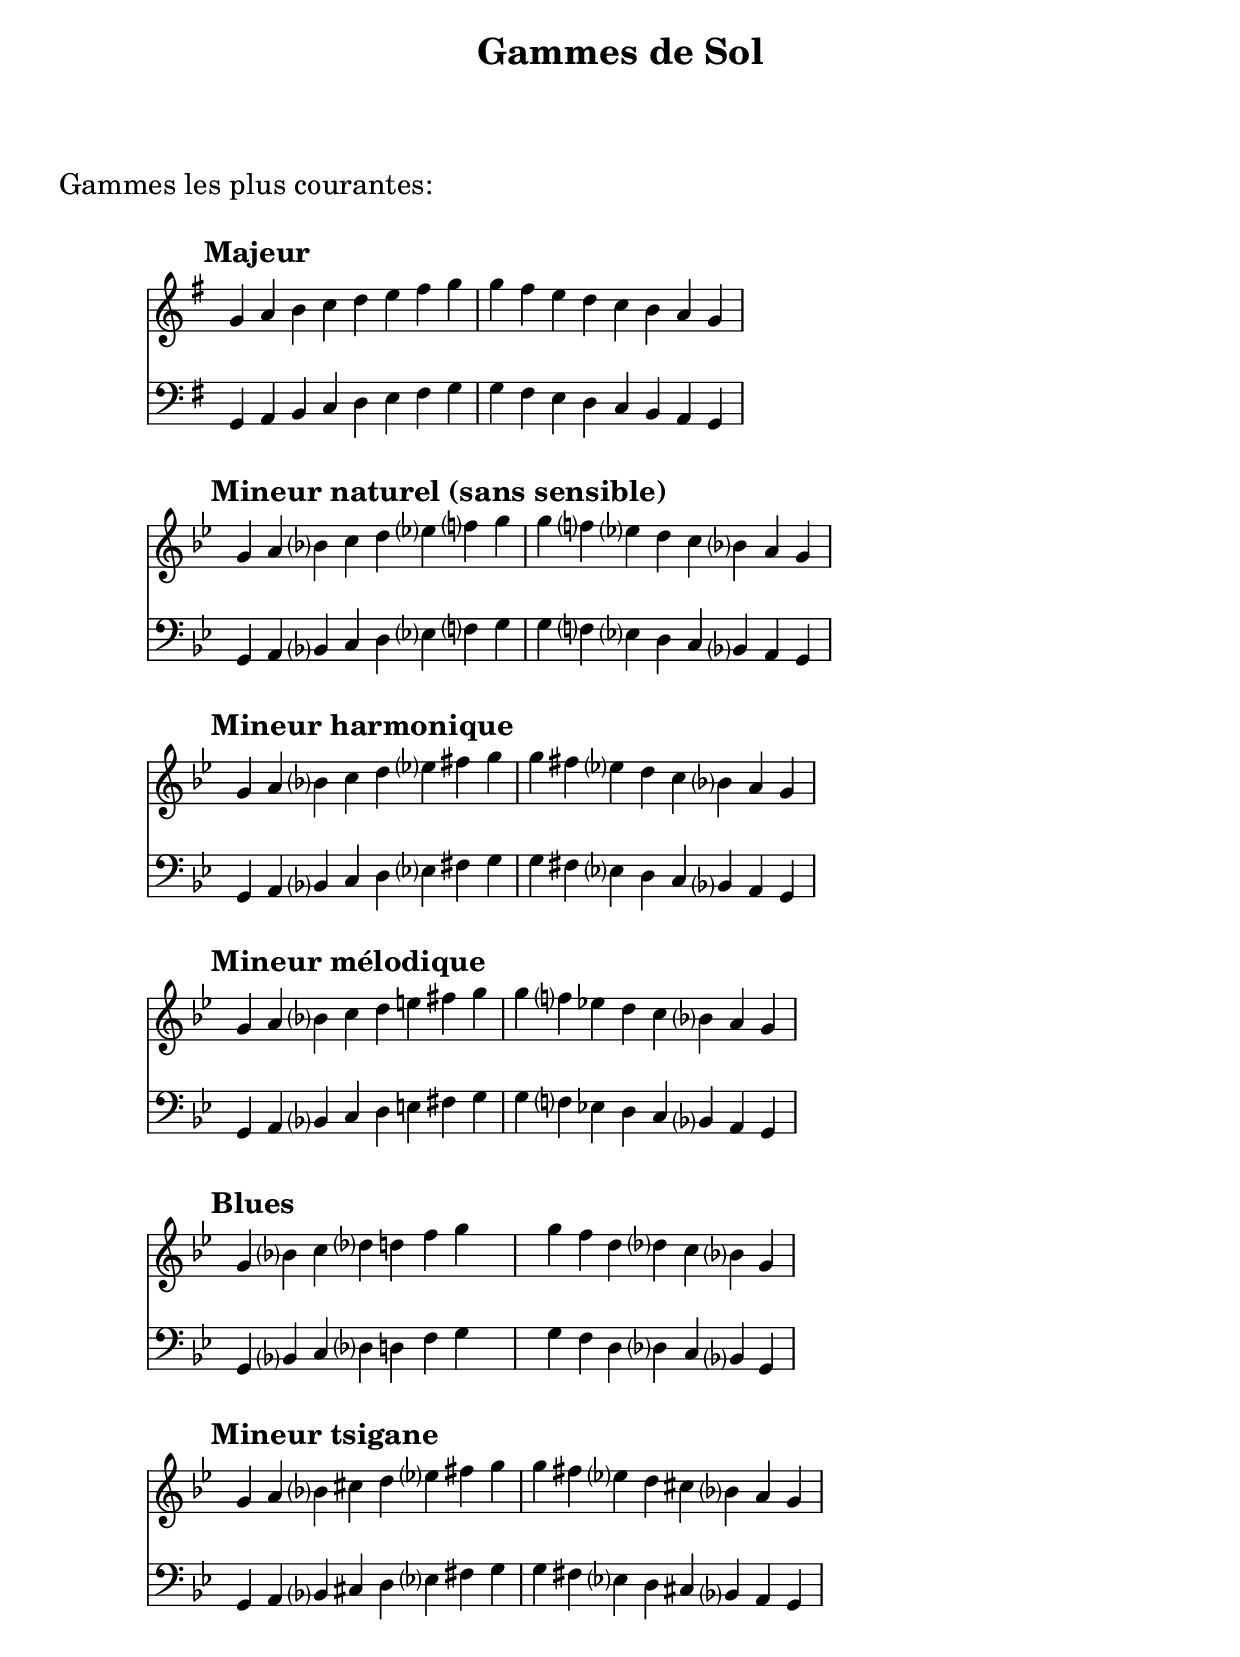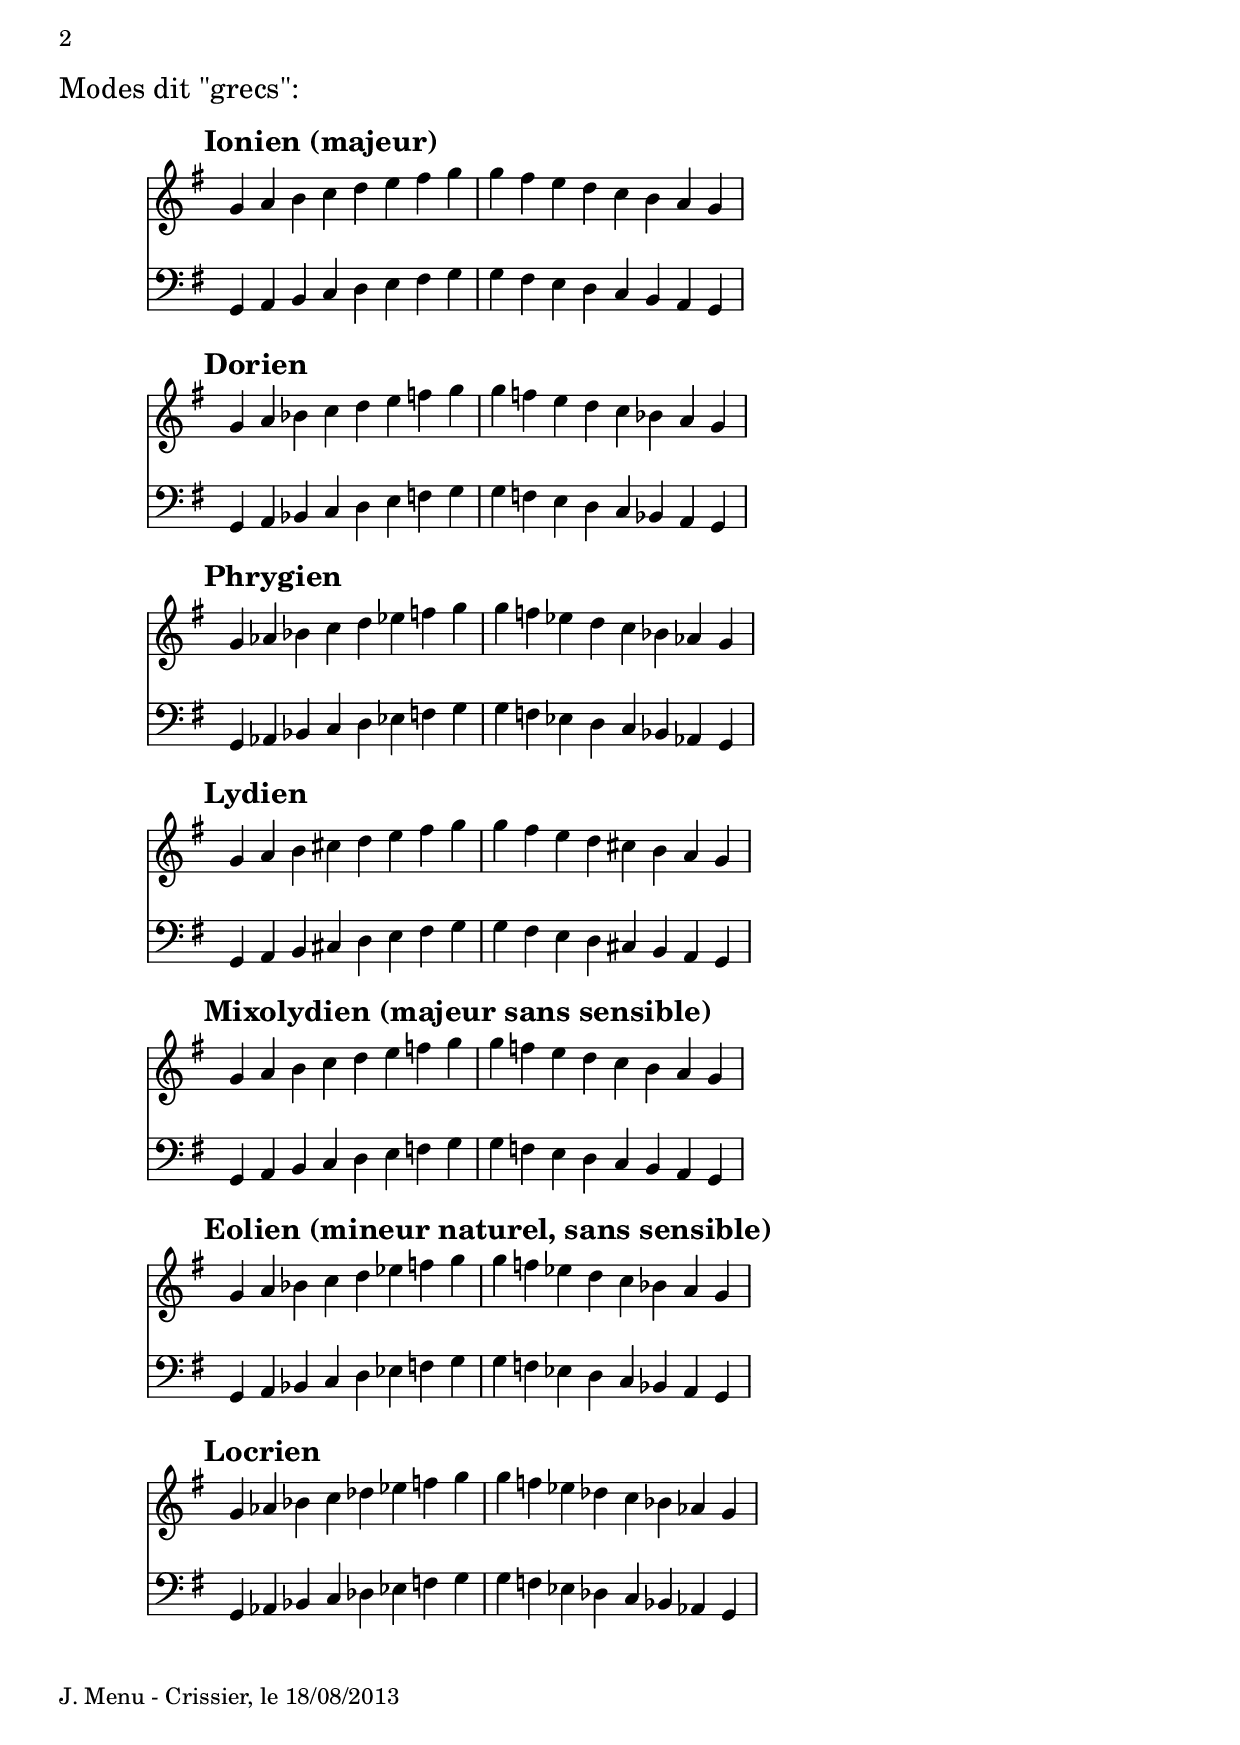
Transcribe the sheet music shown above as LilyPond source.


% -------------------------------------------------------------------------

\include "../CommonSettings.ly"


% -------------------------------------------------------------------------

\markup \vspace #2

\markup {\huge "Gammes les plus courantes:"}

\markup \vspace #1


% -------------------------------------------------------------------------
% Some usual scales
% -------------------------------------------------------------------------


gMajor = {
<<
  \new Staff {
    \clef treble
    \key g \major
    \myStaffAndTimeSettings
    \myTempoMark #2.0 #"Majeur"
    \transpose c g 
    \relative c' {
      \CMajorScale
    }
  }

  \new Staff {
    \clef bass
    \key g \major
    \myStaffAndTimeSettings
    \transpose c g 
    \relative c, {
      \CMajorScale
    }
  }
>>
}


% -------------------------------------------------------------------------

gNaturalMinor = {
<<
  \new Staff {
    \clef treble
    \key g \minor
    \myStaffAndTimeSettings
    \myTempoMark #2.0 #"Mineur naturel (sans sensible)"
    \transpose c g 
    \relative c' {
      \CNaturalMinorScale
    }
  }

  \new Staff {
    \clef bass
    \key g \minor
    \myStaffAndTimeSettings
    \transpose c g 
    \relative c, {
      \CNaturalMinorScale
    }
  }
>>
}


% -------------------------------------------------------------------------

gHarmonicMinor = {
<<
  \new Staff {
    \clef treble
    \key g \minor
    \myStaffAndTimeSettings
    \myTempoMark #2.0 #"Mineur harmonique"
    \transpose c g 
    \relative c' {
      \CHarmonicMinorScale
    }
  }

  \new Staff {
    \clef bass
    \key g \minor
    \myStaffAndTimeSettings
    \transpose c g 
    \relative c, {
      \CHarmonicMinorScale
    }
  }
>>
}


% -------------------------------------------------------------------------

gMelodicMinor = {
<<
  \new Staff {
    \clef treble
    \key g \minor
    \myStaffAndTimeSettings
    \myTempoMark #2.0 #"Mineur mélodique"
    \transpose c g 
    \relative c' {
      \CMelodicMinorScale
    }
  }

  \new Staff {
    \clef bass
    \key g \minor
    \myStaffAndTimeSettings
    \transpose c g 
    \relative c, {
      \CMelodicMinorScale
    }
  }
>>
}


% -------------------------------------------------------------------------

gDorianMinor = {
<<
  \new Staff {
    \clef treble
    \key g \minor
    \myStaffAndTimeSettings
    \myTempoMark #2.0 #"Mineur dorien"
    \transpose c g 
    \relative c' {
      \CDorianMinorScale
    }
  }

  \new Staff {
    \clef bass
    \key g \minor
    \myStaffAndTimeSettings
    \transpose c g 
    \relative c, {
      \CDorianMinorScale
    }
  }
>>
}


% -------------------------------------------------------------------------

gPhrygianMinor = {
<<
  \new Staff {
    \clef treble
    \key g \minor
    \myStaffAndTimeSettings
    \myTempoMark #2.0 #"Mineur phrygien"
    \transpose c g 
    \relative c' {
      \CPhrygianMinorScale
    }
  }

  \new Staff {
    \clef bass
    \key g \minor
    \myStaffAndTimeSettings
    \transpose c g 
    \relative c, {
      \CPhrygianMinorScale
    }
  }
>>
}


% -------------------------------------------------------------------------

gBlues = {
<<
  \new Staff {
    \clef treble
    \key g \minor
    \myStaffAndTimeSettings
    \myTempoMark #2.0 #"Blues"
    \transpose c g 
    \relative c' {
      \CBluesScale
    }
  }

  \new Staff {
    \clef bass
    \key g \minor
    \myStaffAndTimeSettings
    \myTempoMark #2.0 #"Blues"
    \transpose c g 
    \relative c, {
      \CBluesScale
    }
  }
>>
}


% -------------------------------------------------------------------------

gGypsyMinor = {
<<
  \new Staff {
    \clef treble
    \key g \minor
    \myStaffAndTimeSettings
    \myTempoMark #2.0 #"Mineur tsigane"
    \transpose c g 
    \relative c' {
      \CGypsyScale
    }
  }

  \new Staff {
    \clef bass
    \key g \minor
    \myStaffAndTimeSettings
    \myTempoMark #2.0 #"Mineur tsigane"
    \transpose c g 
    \relative c, {
      \CGypsyScale
    }
  }
>>
}


% -------------------------------------------------------------------------
% The so-called "greek" modes, built from the white keys of the piano
% -------------------------------------------------------------------------


gIonian = {
<<
  \new Staff {
    \clef treble
    \key g \major
    \myStaffAndTimeSettings
    \myTempoMark #2.0 #"Ionien (majeur)"
    \transpose c g 
    \relative c' {
      \CIonianScale
    }
  }

  \new Staff {
    \clef bass
    \key g \major
    \myStaffAndTimeSettings
    \transpose c g 
    \relative c, {
      \CIonianScale
    }
  }
>>
}


gDorian = {
<<
  \new Staff {
    \clef treble
    \key g \major
    \myStaffAndTimeSettings
    \myTempoMark #2.0 #"Dorien"
    \transpose d g 
    \relative c' {
      \DDorianScale
    }
  }

  \new Staff {
    \clef bass
    \key g \major
    \myStaffAndTimeSettings
    \transpose d g 
    \relative c, {
      \DDorianScale
    }
  }
>>
}


gPhrygian = {
<<
  \new Staff {
    \clef treble
    \key g \major
    \myStaffAndTimeSettings
    \myTempoMark #2.0 #"Phrygien"
    \transpose e g 
    \relative c' {
      \EPhrygianScale
    }
  }

  \new Staff {
    \clef bass
    \key g \major
    \myStaffAndTimeSettings
    \transpose e g 
    \relative c, {
      \EPhrygianScale
    }
  }
>>
}


gLydian = {
<<
  \new Staff {
    \clef treble
    \key g \major
    \myStaffAndTimeSettings
    \myTempoMark #2.0 #"Lydien"
    \transpose f g 
    \relative c' {
      \FLydianScale
    }
  }

  \new Staff {
    \clef bass
    \key g \major
    \myStaffAndTimeSettings
    \transpose f g 
    \relative c, {
      \FLydianScale
    }
  }
>>
}


gMixolydian = {
<<
  \new Staff {
    \clef treble
    \key g \major
    \myStaffAndTimeSettings
    \myTempoMark #2.0 #"Mixolydien (majeur sans sensible)"
    \transpose g, g 
    \relative c' {
      \GMixolydianScale
    }
  }

  \new Staff {
    \clef bass
    \key g \major
    \myStaffAndTimeSettings
    \transpose g, g 
    \relative c, {
      \GMixolydianScale
    }
  }
>>
}


gEolian = {
<<
  \new Staff {
    \clef treble
    \key g \major
    \myStaffAndTimeSettings
    \myTempoMark #2.0 #"Eolien (mineur naturel, sans sensible)"
    \transpose a, g 
    \relative c' {
      \AEolianScale
    }
  }

  \new Staff {
    \clef bass
    \key g \major
    \myStaffAndTimeSettings
    \transpose a, g 
    \relative c, {
      \AEolianScale
    }
  }
>>
}


gLocrian = {
<<
  \new Staff {
    \clef treble
    \key g \major
    \myStaffAndTimeSettings
    \myTempoMark #2.0 #"Locrien"
    \transpose b, g 
    \relative c' {
      \BLocrianScale
    }
  }

  \new Staff {
    \clef bass
    \key g \major
    \myStaffAndTimeSettings
    \transpose b, g 
    \relative c, {
      \BLocrianScale
    }
  }
>>
}


% -------------------------------------------------------------------------

\header{
  title = "Gammes de Sol"
  subtitle = " "
}


% -------------------------------------------------------------------------

\score {
  \gMajor
}

\score {
  \gNaturalMinor
}

\score {
  \gHarmonicMinor
}

\score {
  \gMelodicMinor
}

\score {
  \gBlues
}

\score {
  \gGypsyMinor
}


% -------------------------------------------------------------------------

\markup \vspace #2

\pageBreak

\markup \vspace #0.5

\markup {\huge "Modes dit \"grecs\":"}

\markup \vspace #0.5


% -------------------------------------------------------------------------

\score {
  \gIonian
}

\score {
  \gDorian
}

\score {
  \gPhrygian
}

\score {
  \gLydian
}

\score {
  \gMixolydian
}

\score {
  \gEolian
}

\score {
  \gLocrian
}


% -------------------------------------------------------------------------


\markup \vspace #1
\markup {J. Menu - Crissier, le 18/08/2013}
